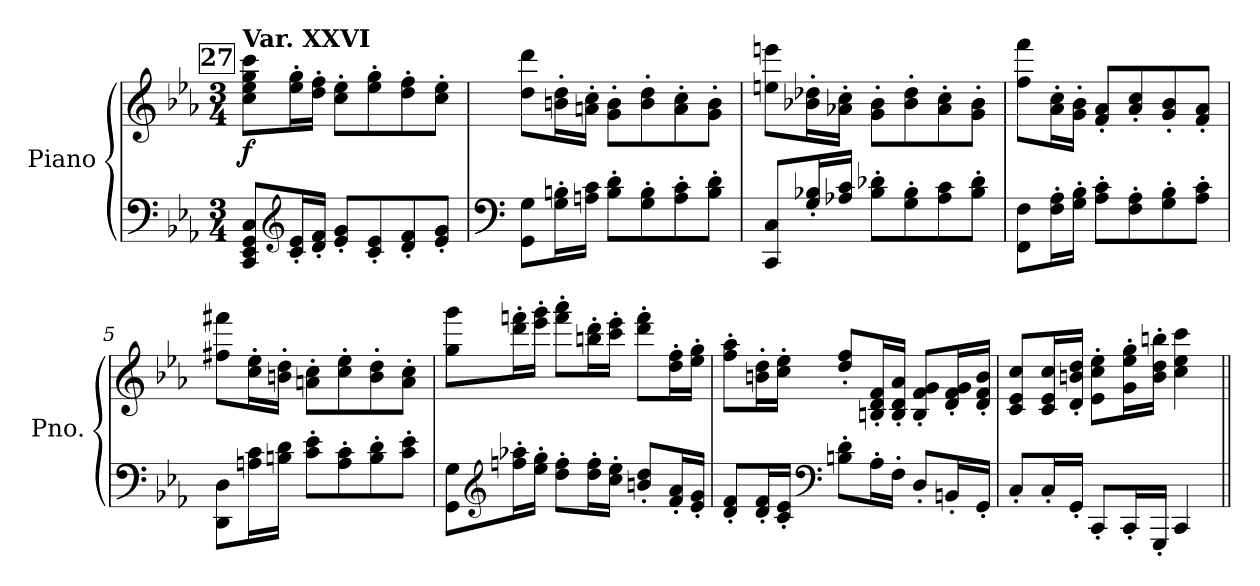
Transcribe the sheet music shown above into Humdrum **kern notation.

**kern	**kern	**dynam
*part1	*part1	*part1
*staff2	*staff1	*staff1/2
*I"Piano	*	*
*I'Pno.	*	*
*clefF4	*clefG2	*
*k[b-e-a-]	*k[b-e-a-]	*
*M3/4	*M3/4	*
!!LO:REH:place=s1:a:B:fs=14:t=27
=1	=1	=1
!	!LO:TX:a:B:t=Var. XXVI	!
!	!	!LO:DY:b
8CC/ 8EE-/ 8GG/ 8C/L	8cc\ 8ee-\ 8gg\ 8ccc\L	f
*clefG2	*	*
16c/' 16e-/'L	16ee-\' 16gg\'L	.
16d/' 16f/'JJ	16dd\' 16ff\'JJ	.
8e-/' 8g/'L	8cc\' 8ee-\'L	.
8c/' 8e-/'	8ee-\' 8gg\'	.
8d/' 8f/'	8dd\' 8ff\'	.
8e-/' 8g/'J	8cc\' 8ee-\'J	.
=2	=2	=2
*clefF4	*	*
8GG\ 8G\L	8dd\ 8ddd\L	.
16G\<'< 16Bn\<'<L	16bn\' 16dd\'L	.
16An\ 16c\JJ	16an\' 16cc\'JJ	.
8B\' 8d\'L	8g\' 8b\'L	.
8G\' 8B\'	8b\' 8dd\'	.
8A\' 8c\'	8a\' 8cc\'	.
8B\' 8d\'J	8g\' 8b\'J	.
=3	=3	=3
8CC/ 8C/L	8een\ 8eeen\L	.
16G/<'< 16B-X/<'<L	16b-X\' 16dd-X\'L	.
16A-X/ 16c/JJ	16a-X\' 16cc\'JJ	.
8B-\' 8d-X\'L	8g\' 8b-\'L	.
8G\' 8B-\'	8b-\' 8dd-\'	.
8A-\ 8c\	8a-\' 8cc\'	.
8B-\' 8d-\'J	8g\' 8b-\'J	.
=4	=4	=4
8FF\ 8F\L	8ff\ 8fff\L	.
16F\<'< 16A-\<'<L	16a-\' 16cc\'L	.
16G\' 16B-\'JJ	16g\' 16b-\'JJ	.
8A-\' 8c\'L	8f/' 8a-/'L	.
8F\' 8A-\'	8a-/' 8cc/'	.
8G\' 8B-\'	8g/' 8b-/'	.
8A-\' 8c\'J	8f/' 8a-/'J	.
!!LO:LB:g=z
=5	=5	=5
8DD\ 8D\L	8ff#X\ 8fff#X\L	.
16An\<< 16c\<<L	16cc\' 16ee-\'L	.
16Bn\ 16d\JJ	16bn\' 16dd\'JJ	.
8c\' 8e-\'L	8an\' 8cc\'L	.
8A\' 8c\'	8cc\' 8ee-\'	.
8B\' 8d\'	8b\' 8dd\'	.
8c\' 8e-\'J	8a\' 8cc\'J	.
=6	=6	=6
8GG\ 8G\L	8gg\ 8ggg\L	.
*clefG2	*	*
16ffn\<'< 16aa-X\<'<L	16ddd\' 16fffn\'L	.
16ee-\' 16gg\'JJ	16eee-\' 16ggg\'JJ	.
8dd\' 8ff\'L	8fff\' 8aaa-\'L	.
16dd\<'< 16ff\<'<L	16bbn\' 16ddd\'L	.
16cc\' 16ee-\'JJ	16ccc\' 16eee-\'JJ	.
8bn/' 8dd/'L	8ddd\' 8fff\'L	.
16f/' 16a-/'L	16dd\' 16ff\'L	.
16e-/' 16g/'JJ	16ee-\' 16gg\'JJ	.
=7	=7	=7
8d/' 8f/'L	8ff\' 8aa-\'L	.
16d/' 16f/'L	16bn\' 16dd\'L	.
16c/' 16e-/'JJ	16cc\' 16ee-\'JJ	.
*clefF4	*	*
8Bn\' 8d\'L	8dd/' 8ff/'L	.
16A-'\L	16Bn/' 16d/' 16f/'L	.
16F'\JJ	16B/' 16d/' 16a-/'JJ	.
8D'/L	8B/' 8f/' 8g/'L	.
16BBn<'/L	16d/' 16f/' 16g/'L	.
16GG<'/JJ	16d/' 16f/' 16b/'JJ	.
!!LO:LB:g=z
=8	=8	=8
8C<'/L	8c/ 8e-/ 8cc/L	.
16C<'/L	16c/ 16e-/ 16cc/L	.
16GG'/JJ	16d/' 16bn/' 16dd/'JJ	.
8CC'/L	8e-\' 8cc\' 8ee-\'L	.
16CC<'/L	16g\' 16ee-\' 16gg\'L	.
16GGG'/JJ	16b\' 16dd\' 16bbn\'JJ	.
4CC/	4cc\ 4ee-\ 4ccc\	.
=||	=||	=||
*-	*-	*-
